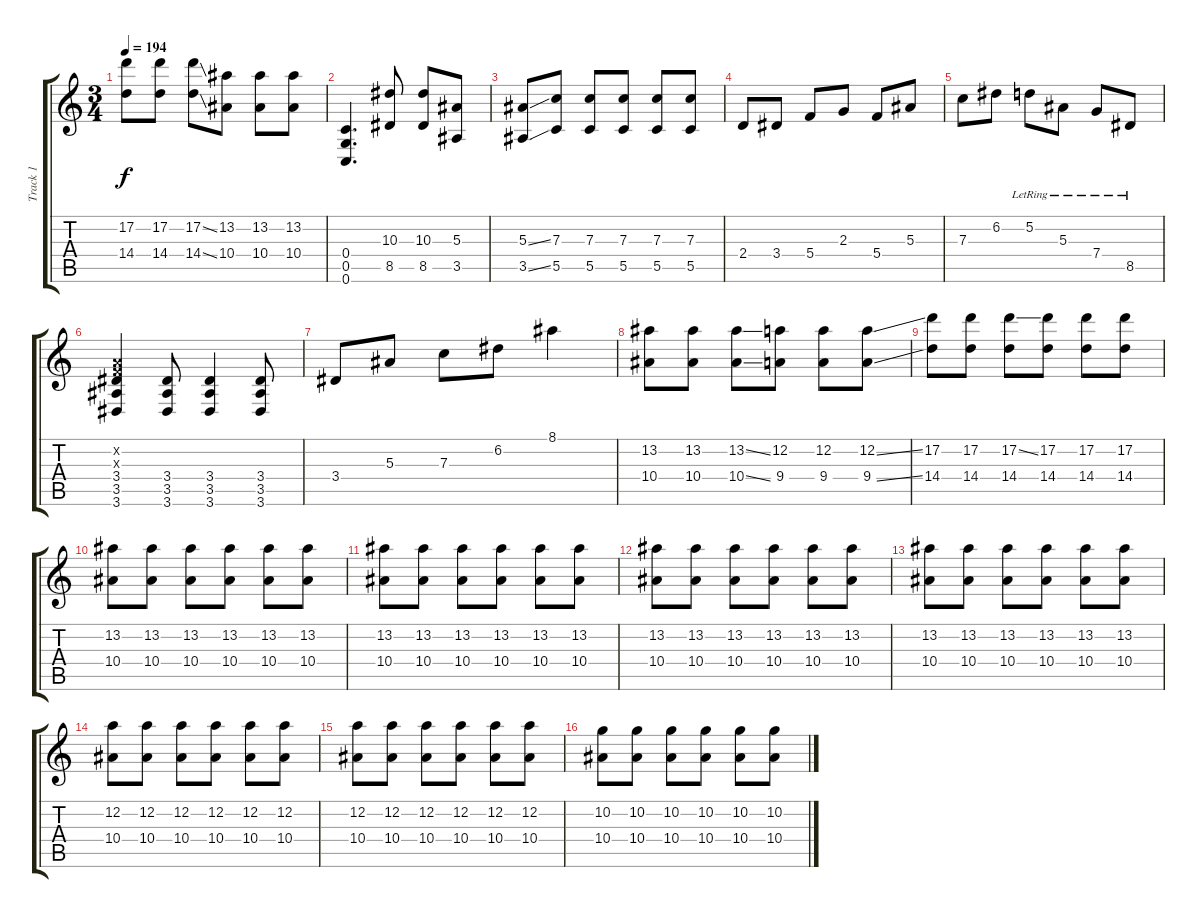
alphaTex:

\track ("Track 1" "Track 1") {instrument distortionguitar}
\staff {score tabs}
\tuning (D4 A3 F3 C3 G2 C2) {hide}
\ts (3 4)
\tempo 194
\clef g2
\ks c
(17.2 14.4).8{dy f} (17.2 14.4).8 (17.2{ss} 14.4{ss}).8 (13.2 10.4).8 (13.2 10.4).8 (13.2 10.4).8 |
(0.4 0.5 0.6).4{d volume 13} (10.3 8.5).8 (10.3 8.5).8 (5.3 3.5).8 |
(5.3{ss} 3.5{ss}).8 (7.3 5.5).8 (7.3 5.5).8 (7.3 5.5).8 (7.3 5.5).8 (7.3 5.5).8 |
2.4.8 3.4.8 5.4.8 2.3.8 5.4.8 5.3.8 |
7.3.8 6.2.8 5.2{lr}.8 5.3{lr}.8 7.4{lr}.8 8.5{lr}.8 |
(0.2{x} 0.3{x} 3.4 3.5 3.6).4 (3.4 3.5 3.6).8 (3.4 3.5 3.6).4 (3.4 3.5 3.6).8 |
3.4.8 5.3.8 7.3.8 6.2.8 8.1.4 |
(13.2 10.4).8{volume 16} (13.2 10.4).8 (13.2{ss} 10.4{ss}).8 (12.2 9.4).8 (12.2 9.4).8 (12.2{ss} 9.4{ss}).8 |
(17.2 14.4).8 (17.2 14.4).8 (17.2{ss} 14.4).8 (17.2 14.4).8 (17.2 14.4).8 (17.2 14.4).8 |
(13.2 10.4).8{volume 13} (13.2 10.4).8 (13.2 10.4).8 (13.2 10.4).8 (13.2 10.4).8 (13.2 10.4).8 |
(13.2 10.4).8 (13.2 10.4).8 (13.2 10.4).8 (13.2 10.4).8 (13.2 10.4).8 (13.2 10.4).8 |
(13.2 10.4).8 (13.2 10.4).8 (13.2 10.4).8 (13.2 10.4).8 (13.2 10.4).8 (13.2 10.4).8 |
(13.2 10.4).8 (13.2 10.4).8 (13.2 10.4).8 (13.2 10.4).8 (13.2 10.4).8 (13.2 10.4).8 |
(12.2 10.4).8 (12.2 10.4).8 (12.2 10.4).8 (12.2 10.4).8 (12.2 10.4).8 (12.2 10.4).8 |
(12.2 10.4).8 (12.2 10.4).8 (12.2 10.4).8 (12.2 10.4).8 (12.2 10.4).8 (12.2 10.4).8 |
(10.2 10.4).8 (10.2 10.4).8 (10.2 10.4).8 (10.2 10.4).8 (10.2 10.4).8 (10.2 10.4).8
